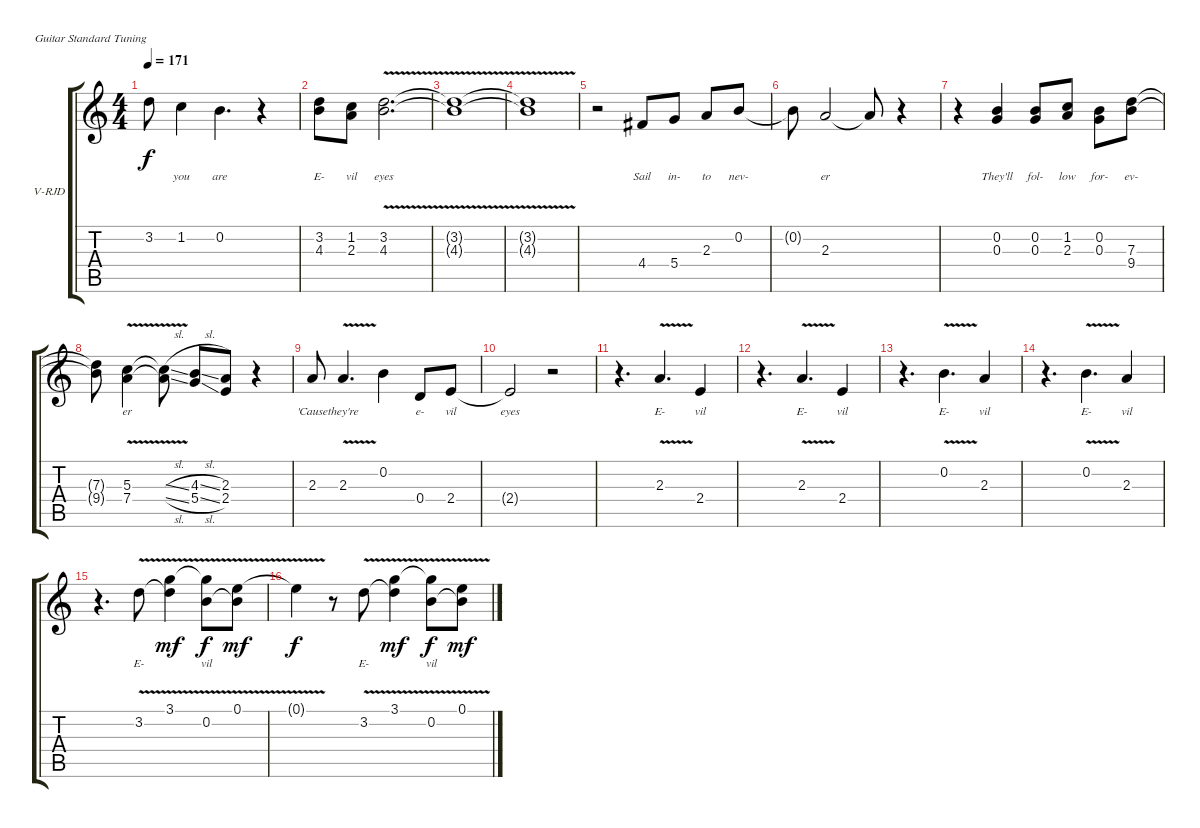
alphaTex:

\bracketExtendMode groupsimilarinstruments
\firstSystemTrackNameOrientation horizontal
\otherSystemsTrackNameOrientation horizontal
\track ("Ronnie James Dio" "V-RJD") {instrument electricguitarclean}
\staff {score tabs}
\tuning (E4 B3 G3 D3 A2 E2)
\ts (4 4)
\tempo 171
\clef g2
\ks c
3.2{t}.8{lyrics (0 "") lyrics (1 "") lyrics (2 "") lyrics (3 "") lyrics (4 "") dy f} 1.2.4{lyrics (0 "you") lyrics (1 "") lyrics (2 "") lyrics (3 "") lyrics (4 "")} 0.2.4{d lyrics (0 "are") lyrics (1 "") lyrics (2 "") lyrics (3 "") lyrics (4 "")} r.4 |
(3.2 4.3).8{lyrics (0 "E-") lyrics (1 "") lyrics (2 "") lyrics (3 "") lyrics (4 "")} (1.2 2.3).8{lyrics (0 "vil") lyrics (1 "") lyrics (2 "") lyrics (3 "") lyrics (4 "")} (3.2{v} 4.3{v}).2{d lyrics (0 "eyes") lyrics (1 "") lyrics (2 "") lyrics (3 "") lyrics (4 "")} |
(3.2{v t} 4.3{v t}).1{lyrics (0 "") lyrics (1 "") lyrics (2 "") lyrics (3 "") lyrics (4 "")} |
(3.2{v t} 4.3{v t}).1{lyrics (0 "") lyrics (1 "") lyrics (2 "") lyrics (3 "") lyrics (4 "")} |
r.2 4.4.8{lyrics (0 "Sail") lyrics (1 "") lyrics (2 "") lyrics (3 "") lyrics (4 "")} 5.4.8{lyrics (0 "in-") lyrics (1 "") lyrics (2 "") lyrics (3 "") lyrics (4 "")} 2.3.8{lyrics (0 "to") lyrics (1 "") lyrics (2 "") lyrics (3 "") lyrics (4 "")} 0.2.8{lyrics (0 "nev-") lyrics (1 "") lyrics (2 "") lyrics (3 "") lyrics (4 "")} |
\scale
0.264388 0.2{t}.8{lyrics (0 "") lyrics (1 "") lyrics (2 "") lyrics (3 "") lyrics (4 "")} 2.3.2{lyrics (0 "er") lyrics (1 "") lyrics (2 "") lyrics (3 "") lyrics (4 "")} 2.3{t}.8{lyrics (0 "") lyrics (1 "") lyrics (2 "") lyrics (3 "") lyrics (4 "")} r.4 |
\scale
0.251799 r.4 (0.2 0.3).4{lyrics (0 "They'll") lyrics (1 "") lyrics (2 "") lyrics (3 "") lyrics (4 "")} (0.2 0.3).8{lyrics (0 "fol-") lyrics (1 "") lyrics (2 "") lyrics (3 "") lyrics (4 "")} (1.2 2.3).8{lyrics (0 "low") lyrics (1 "") lyrics (2 "") lyrics (3 "") lyrics (4 "")} (0.2 0.3).8{lyrics (0 "for-") lyrics (1 "") lyrics (2 "") lyrics (3 "") lyrics (4 "")} (9.4 7.3).8{lyrics (0 "ev-") lyrics (1 "") lyrics (2 "") lyrics (3 "") lyrics (4 "")} |
\scale
0.198864 (7.3{t} 9.4{t}).8{lyrics (0 "") lyrics (1 "") lyrics (2 "") lyrics (3 "") lyrics (4 "")} (5.3{v} 7.4{v}).4{lyrics (0 "er") lyrics (1 "") lyrics (2 "") lyrics (3 "") lyrics (4 "")} (7.4{sl t} 5.3{sl t}).8{lyrics (0 "") lyrics (1 "") lyrics (2 "") lyrics (3 "") lyrics (4 "")} (5.4{sl} 4.3{sl}).8{lyrics (0 "") lyrics (1 "") lyrics (2 "") lyrics (3 "") lyrics (4 "")} (2.3 2.4).8{lyrics (0 "") lyrics (1 "") lyrics (2 "") lyrics (3 "") lyrics (4 "")} r.4 |
\scale
0.284359 2.3.8{lyrics (0 "'Cause") lyrics (1 "") lyrics (2 "") lyrics (3 "") lyrics (4 "")} 2.3{v}.4{d lyrics (0 "they're") lyrics (1 "") lyrics (2 "") lyrics (3 "") lyrics (4 "")} 0.2.4{lyrics (0 "") lyrics (1 "") lyrics (2 "") lyrics (3 "") lyrics (4 "")} 0.4.8{lyrics (0 "e-") lyrics (1 "") lyrics (2 "") lyrics (3 "") lyrics (4 "")} 2.4.8{lyrics (0 "vil") lyrics (1 "") lyrics (2 "") lyrics (3 "") lyrics (4 "")} |
2.4{t}.2{lyrics (0 "eyes") lyrics (1 "") lyrics (2 "") lyrics (3 "") lyrics (4 "")} r.2 |
r.4{d} 2.3{v}.4{d lyrics (0 "E-") lyrics (1 "") lyrics (2 "") lyrics (3 "") lyrics (4 "")} 2.4.4{lyrics (0 "vil") lyrics (1 "") lyrics (2 "") lyrics (3 "") lyrics (4 "")} |
r.4{d} 2.3{v}.4{d lyrics (0 "E-") lyrics (1 "") lyrics (2 "") lyrics (3 "") lyrics (4 "")} 2.4.4{lyrics (0 "vil") lyrics (1 "") lyrics (2 "") lyrics (3 "") lyrics (4 "")} |
r.4{d} 0.2{v}.4{d lyrics (0 "E-") lyrics (1 "") lyrics (2 "") lyrics (3 "") lyrics (4 "")} 2.3.4{lyrics (0 "vil") lyrics (1 "") lyrics (2 "") lyrics (3 "") lyrics (4 "")} |
r.4{d} 0.2{v}.4{d lyrics (0 "E-") lyrics (1 "") lyrics (2 "") lyrics (3 "") lyrics (4 "")} 2.3.4{lyrics (0 "vil") lyrics (1 "") lyrics (2 "") lyrics (3 "") lyrics (4 "")} |
r.4{d} 3.2{v}.8{lyrics (0 "E-") lyrics (1 "") lyrics (2 "") lyrics (3 "") lyrics (4 "")} (3.1{v} 3.2{v t}).4{lyrics (0 "") lyrics (1 "") lyrics (2 "") lyrics (3 "") lyrics (4 "") dy mf} (0.2{v} 3.1{v t}).8{lyrics (0 "vil") lyrics (1 "") lyrics (2 "") lyrics (3 "") lyrics (4 "") dy f} (0.1{v} 0.2{v t}).8{lyrics (0 "") lyrics (1 "") lyrics (2 "") lyrics (3 "") lyrics (4 "") dy mf} |
0.1{v t}.4{lyrics (0 "") lyrics (1 "") lyrics (2 "") lyrics (3 "") lyrics (4 "") dy f} r.8 3.2{v}.8{lyrics (0 "E-") lyrics (1 "") lyrics (2 "") lyrics (3 "") lyrics (4 "")} (3.1{v} 3.2{v t}).4{lyrics (0 "") lyrics (1 "") lyrics (2 "") lyrics (3 "") lyrics (4 "") dy mf} (0.2{v} 3.1{v t}).8{lyrics (0 "vil") lyrics (1 "") lyrics (2 "") lyrics (3 "") lyrics (4 "") dy f} (0.1{v} 0.2{v t}).8{lyrics (0 "") lyrics (1 "") lyrics (2 "") lyrics (3 "") lyrics (4 "") dy mf}
